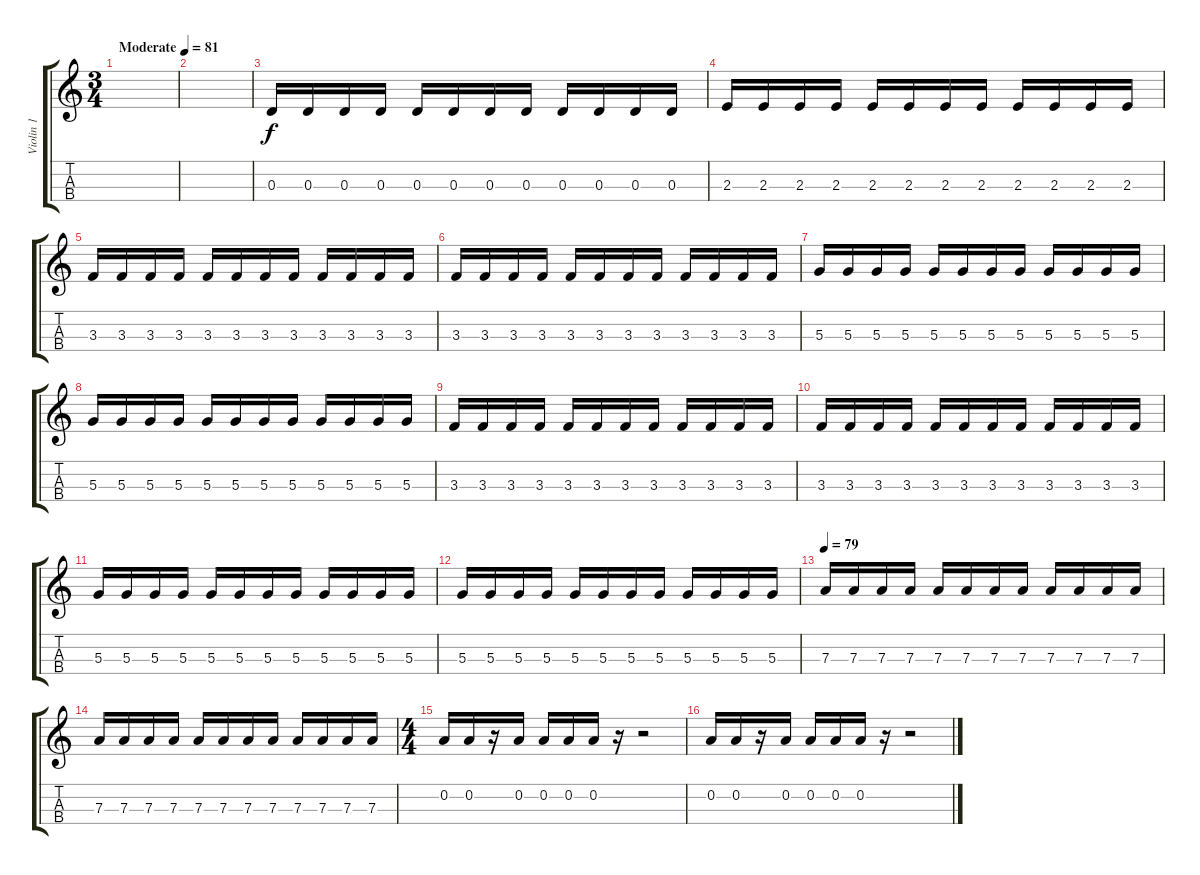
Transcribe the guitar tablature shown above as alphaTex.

\track ("Violin 1" "Violin 1") {instrument violin}
\staff {score tabs}
\tuning (E5 A4 D4 G3) {hide}
\ts (3 4)
\tempo (81 "Moderate")
\clef g2
\ks c
|
|
0.3.16 0.3.16 0.3.16 0.3.16 0.3.16 0.3.16 0.3.16 0.3.16 0.3.16 0.3.16 0.3.16 0.3.16 |
2.3.16 2.3.16 2.3.16 2.3.16 2.3.16 2.3.16 2.3.16 2.3.16 2.3.16 2.3.16 2.3.16 2.3.16 |
3.3.16 3.3.16 3.3.16 3.3.16 3.3.16 3.3.16 3.3.16 3.3.16 3.3.16 3.3.16 3.3.16 3.3.16 |
3.3.16 3.3.16 3.3.16 3.3.16 3.3.16 3.3.16 3.3.16 3.3.16 3.3.16 3.3.16 3.3.16 3.3.16 |
5.3.16{volume 8} 5.3.16 5.3.16 5.3.16 5.3.16 5.3.16 5.3.16 5.3.16 5.3.16 5.3.16 5.3.16 5.3.16 |
5.3.16 5.3.16 5.3.16 5.3.16 5.3.16 5.3.16 5.3.16 5.3.16 5.3.16 5.3.16 5.3.16 5.3.16 |
3.3.16 3.3.16 3.3.16 3.3.16 3.3.16 3.3.16 3.3.16 3.3.16 3.3.16 3.3.16 3.3.16 3.3.16 |
3.3.16 3.3.16 3.3.16 3.3.16 3.3.16 3.3.16 3.3.16 3.3.16 3.3.16 3.3.16 3.3.16 3.3.16 |
5.3.16{volume 9} 5.3.16 5.3.16 5.3.16 5.3.16 5.3.16 5.3.16 5.3.16 5.3.16 5.3.16 5.3.16 5.3.16 |
5.3.16 5.3.16 5.3.16 5.3.16 5.3.16 5.3.16 5.3.16 5.3.16 5.3.16 5.3.16 5.3.16 5.3.16 |
\tempo 79
7.3.16 7.3.16 7.3.16 7.3.16 7.3.16 7.3.16 7.3.16 7.3.16 7.3.16 7.3.16 7.3.16 7.3.16 |
7.3.16 7.3.16 7.3.16 7.3.16 7.3.16 7.3.16 7.3.16 7.3.16 7.3.16 7.3.16 7.3.16 7.3.16 |
\ts (4 4)
0.2.16{volume 11} 0.2.16 r.16 0.2.16 0.2.16 0.2.16 0.2.16 r.16 r.2 |
0.2.16 0.2.16 r.16 0.2.16 0.2.16 0.2.16 0.2.16 r.16 r.2
